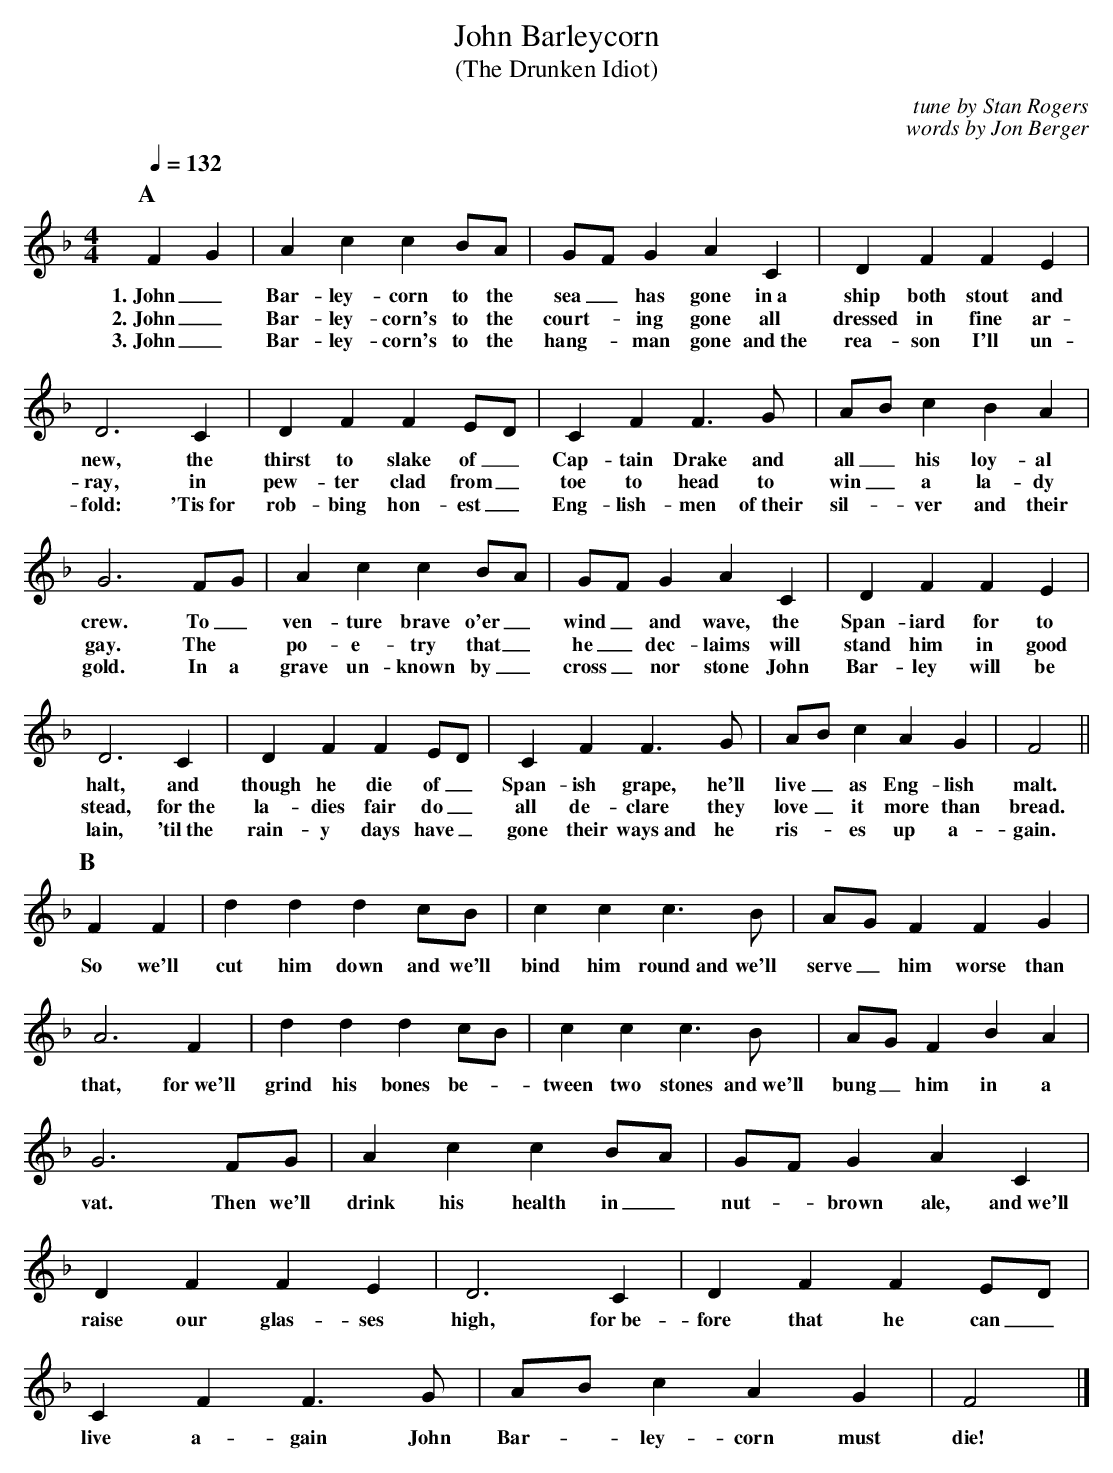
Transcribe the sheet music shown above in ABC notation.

X:1
T:John Barleycorn
T:(The Drunken Idiot)
C:tune by Stan Rogers
C:words by Jon Berger
M:4/4
L:1/4
Q:1/4=132
K:F major
P:A
FG | Acc B/A/ | G/F/ GAC | DFFE | D3 C | DFF E/D/ | C F F>G | A/B/ cBA | G3 F/G/ | Acc B/A/ | G/F/ GAC | DFFE | D3 C | DFF E/D/ | CF F>G | A/B/ cAG | F2 ||
w: 1.~John_ | Bar-ley-corn to the | sea_ has gone in~a | ship both stout and | new, the | thirst to slake of_ | Cap-tain Drake and | all_ his loy-al | crew.  To_ | ven-ture brave o'er_ | wind_ and wave, the | Span-iard for to | halt, and | though he die of_ | Span-ish grape, he'll | live_ as Eng-lish malt. ||
w:2.~John_ Bar-ley-corn's to the | court--ing gone all | dressed in fine ar- | ray, in | pew-ter clad from_ | toe to head to | win_ a la-dy | gay.  The | po-e-try that_ | he_ dec-laims will | stand him in good | stead, for~the | la-dies fair do_ | all de-clare they | love_ it more than | bread.
w:3.~John_ | Bar-ley-corn's to the | hang--man gone and~the | rea-son I'll un- | fold: 'Tis~for | rob-bing hon-est_ | Eng-lish-men of~their | sil--ver and their | gold.  In a | grave un-known by_ | cross_ nor stone John | Bar-ley will be | lain, 'til~the | rain-y days have_ | gone their ways~and he | ris--es up a-gain.
P:B
FF |\
w:So we'll |
ddd c/B/ | ccc>B | A/G/ FFG | A3 F | ddd c/B/ | cc c>B | A/G/ FBA | G3 F/G/ | Acc B/A/ | G/F/ GAC | DFFE | D3 C | DFF E/D/ | CF F>G | A/B/ cAG | F2 |]
w: cut him down and we'll | bind him round~and we'll | serve_ him worse than | that, for~we'll | grind his bones be-- | tween two stones and~we'll | bung_ him in a | vat. Then we'll | drink his health in_ | nut--brown ale, and~we'll | raise our glas-ses | high, for~be- | fore that he can_ | live a-gain John | Bar--ley-corn must die!
